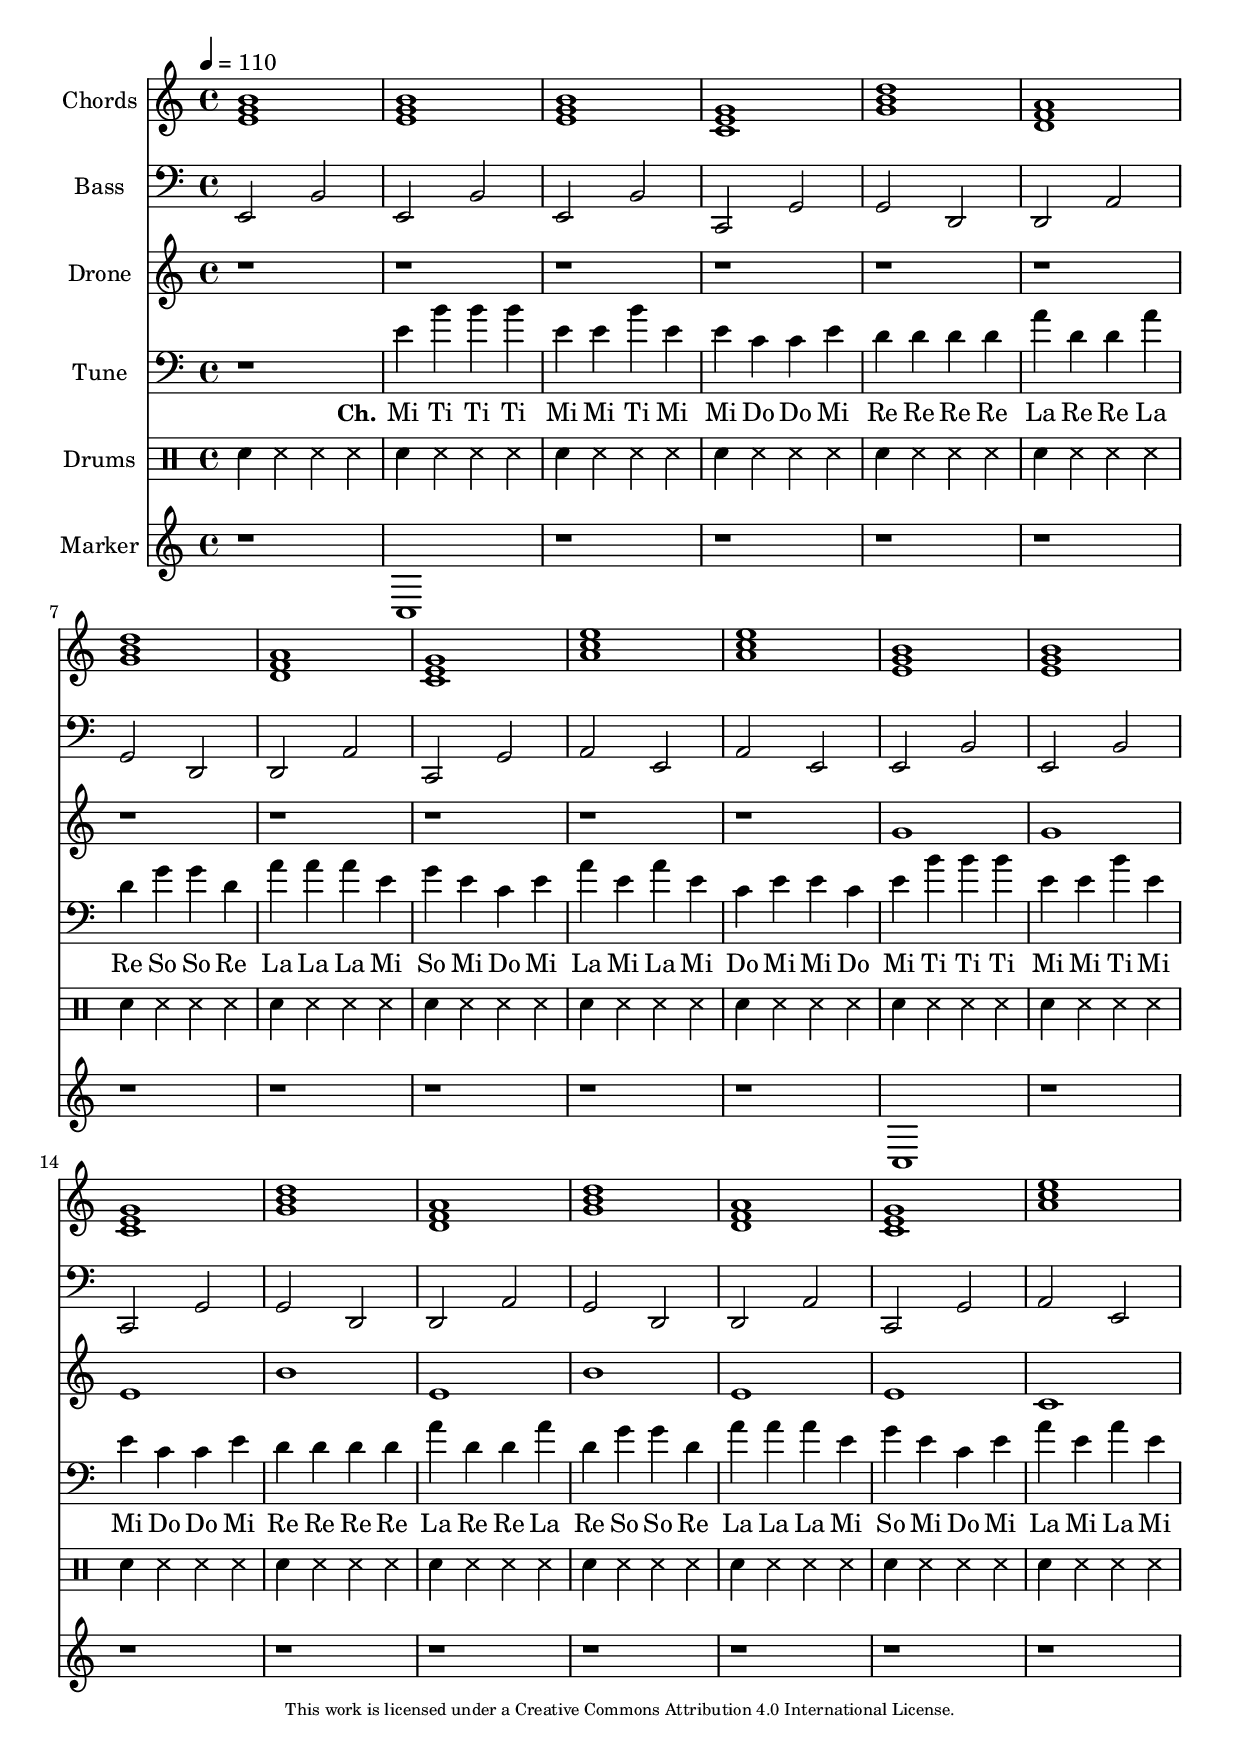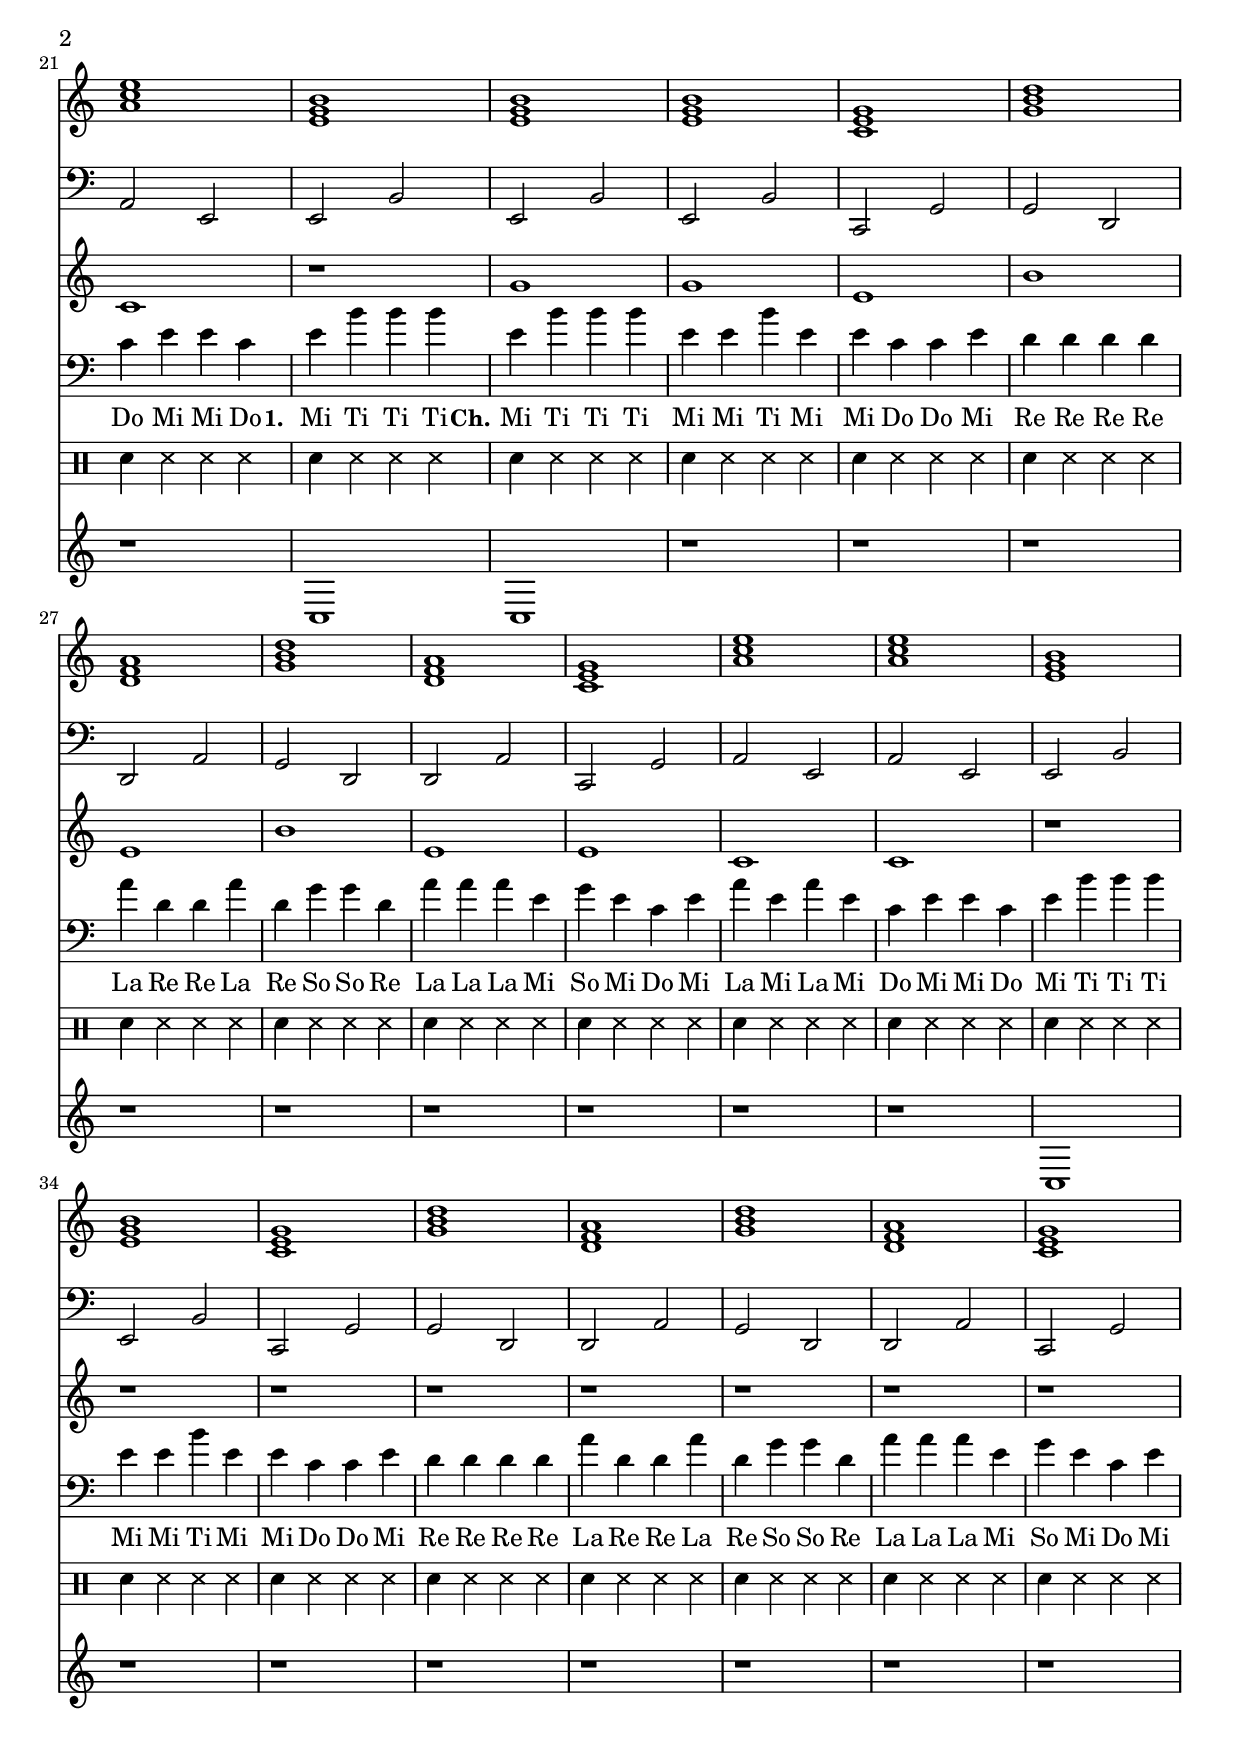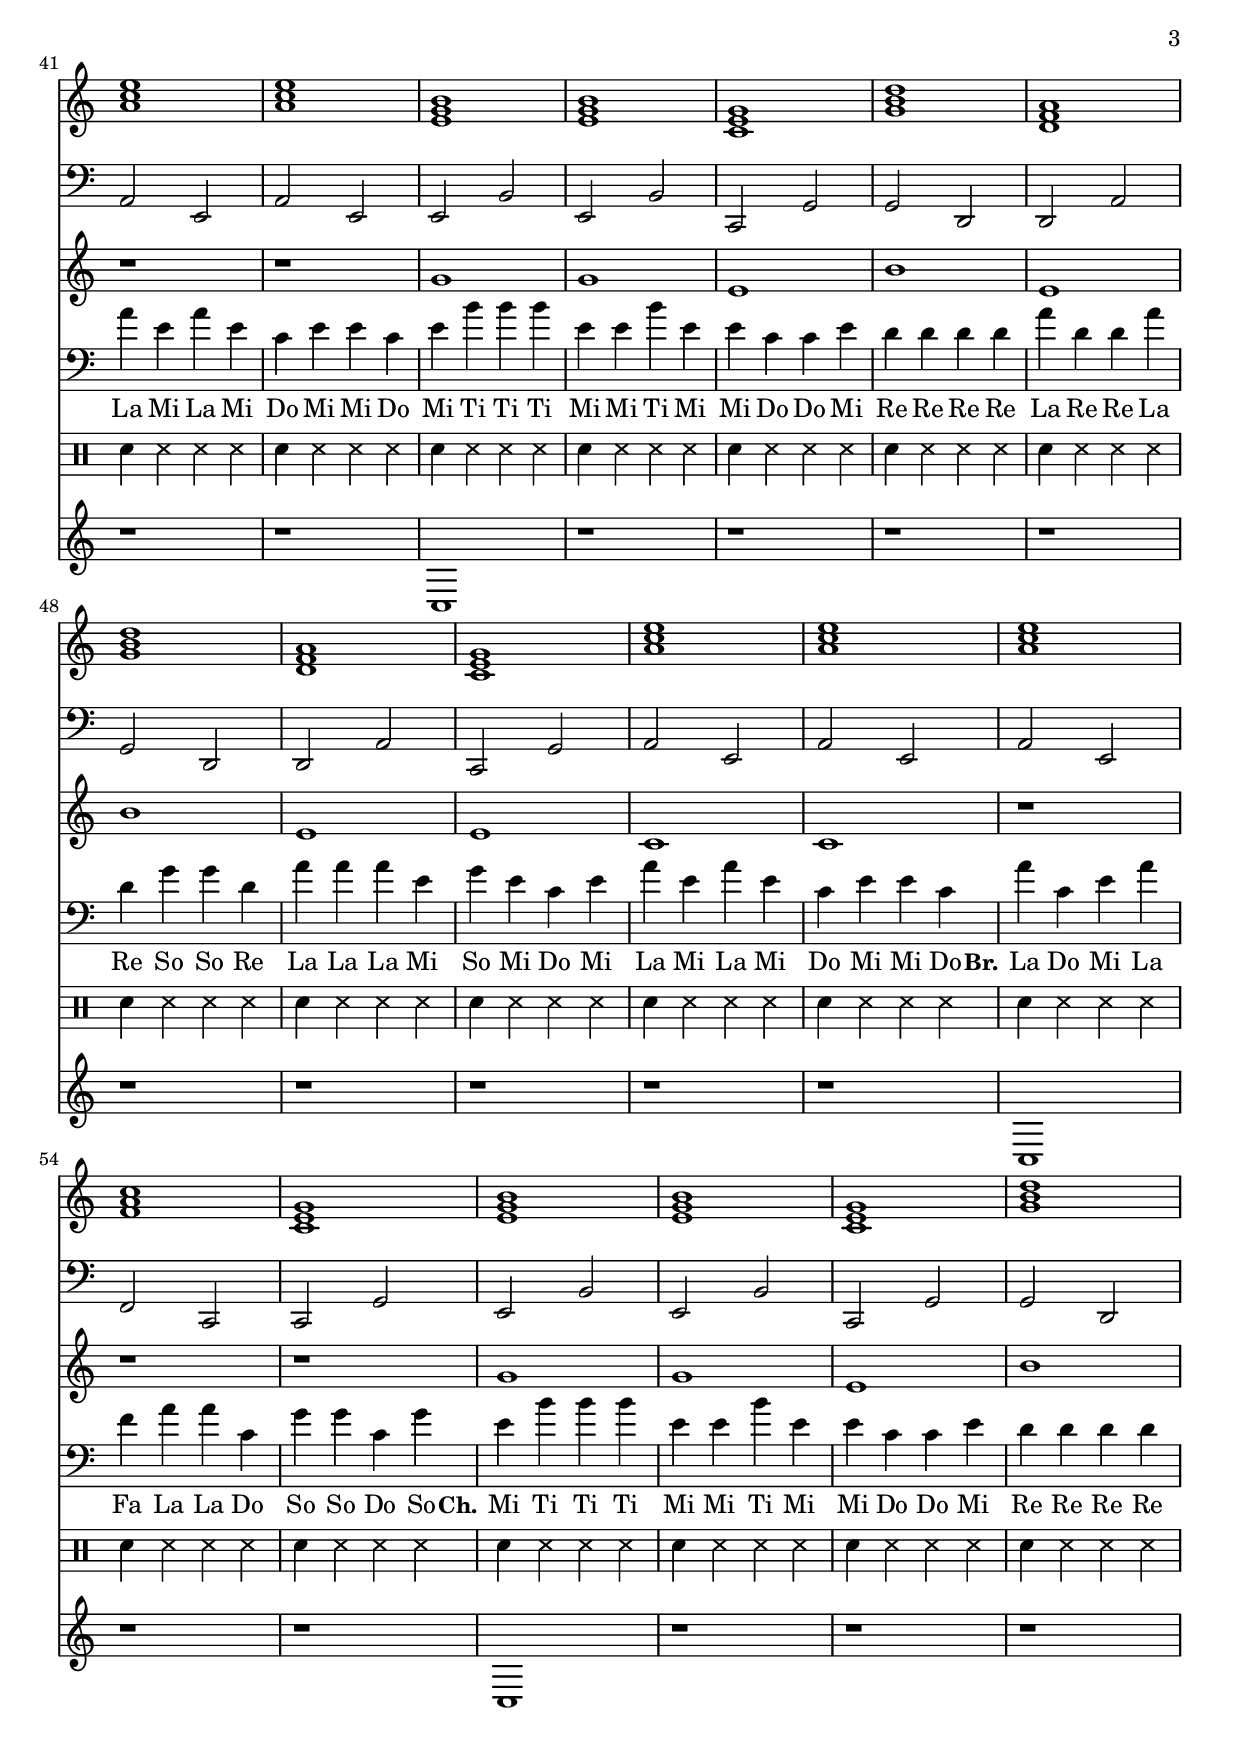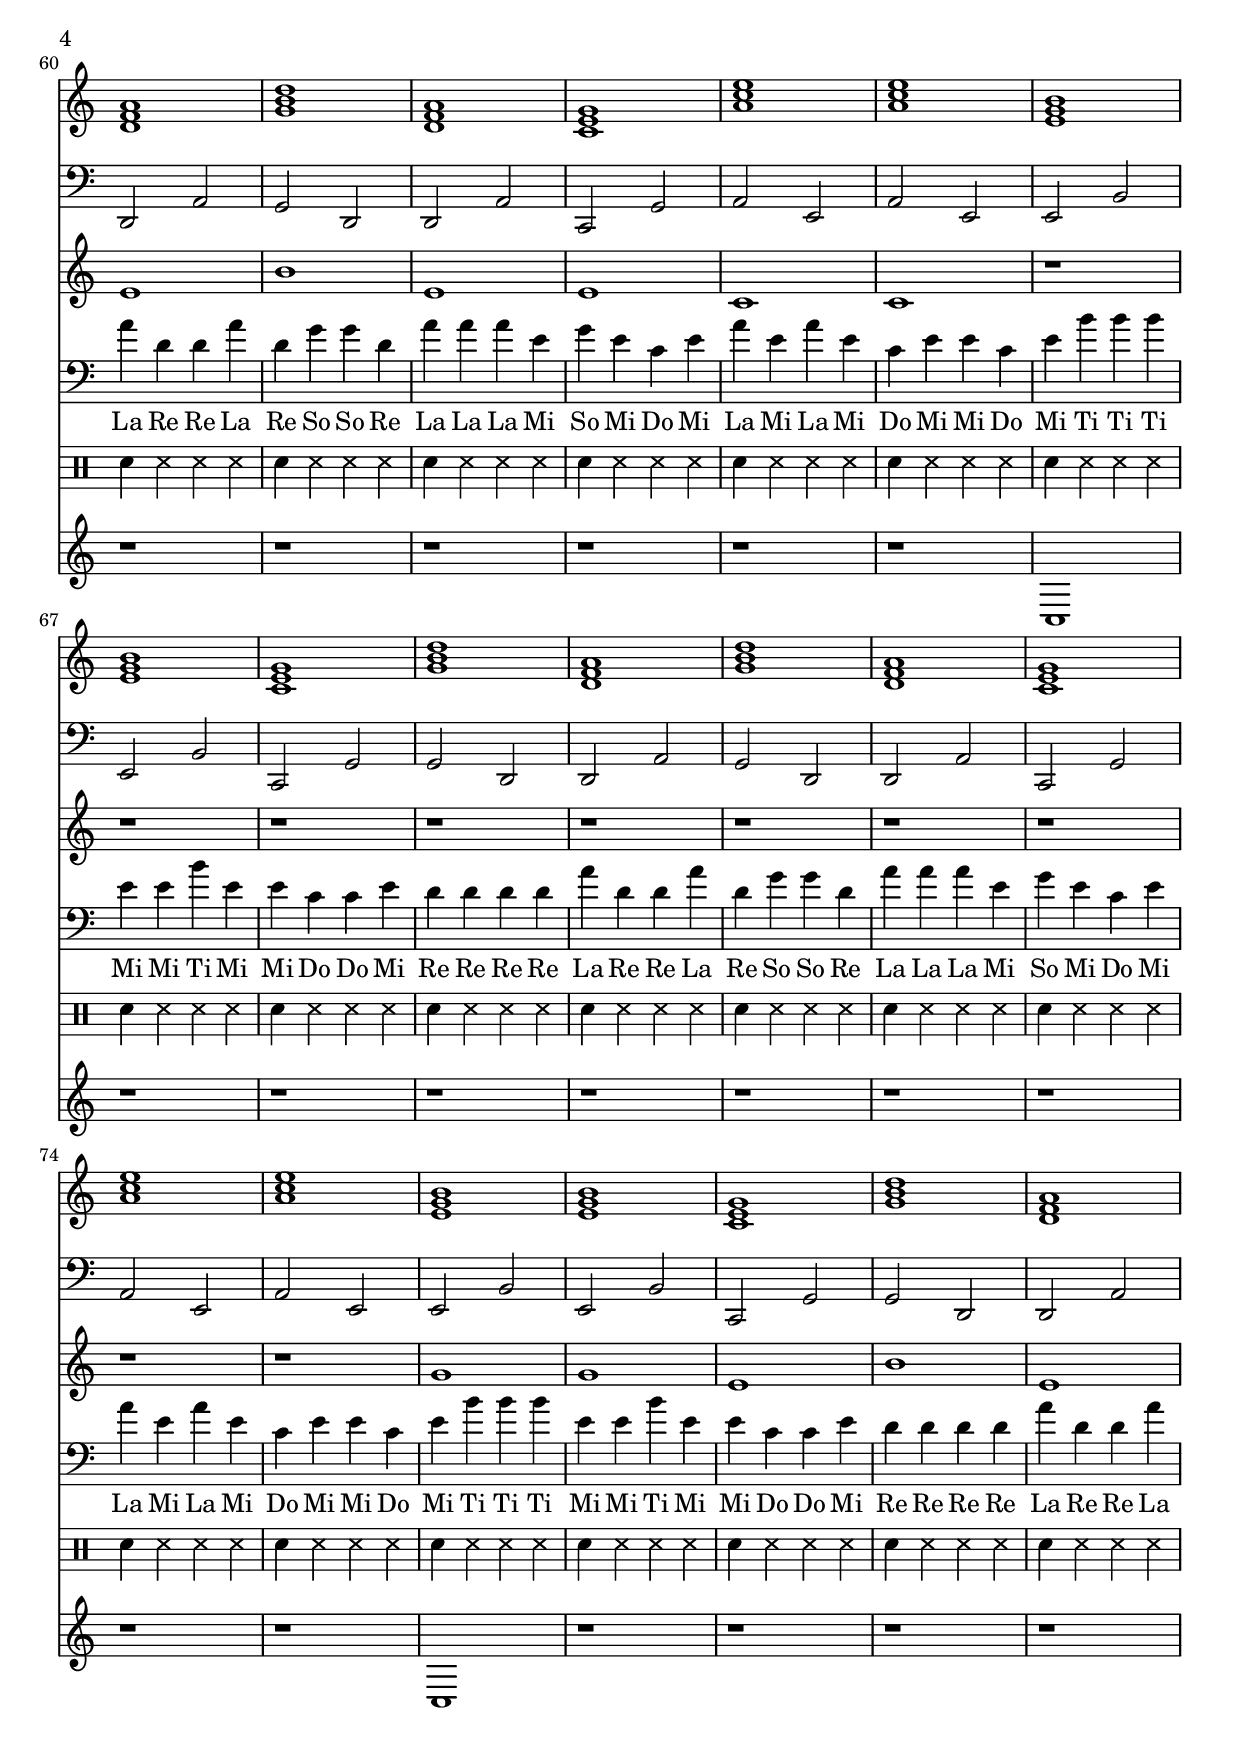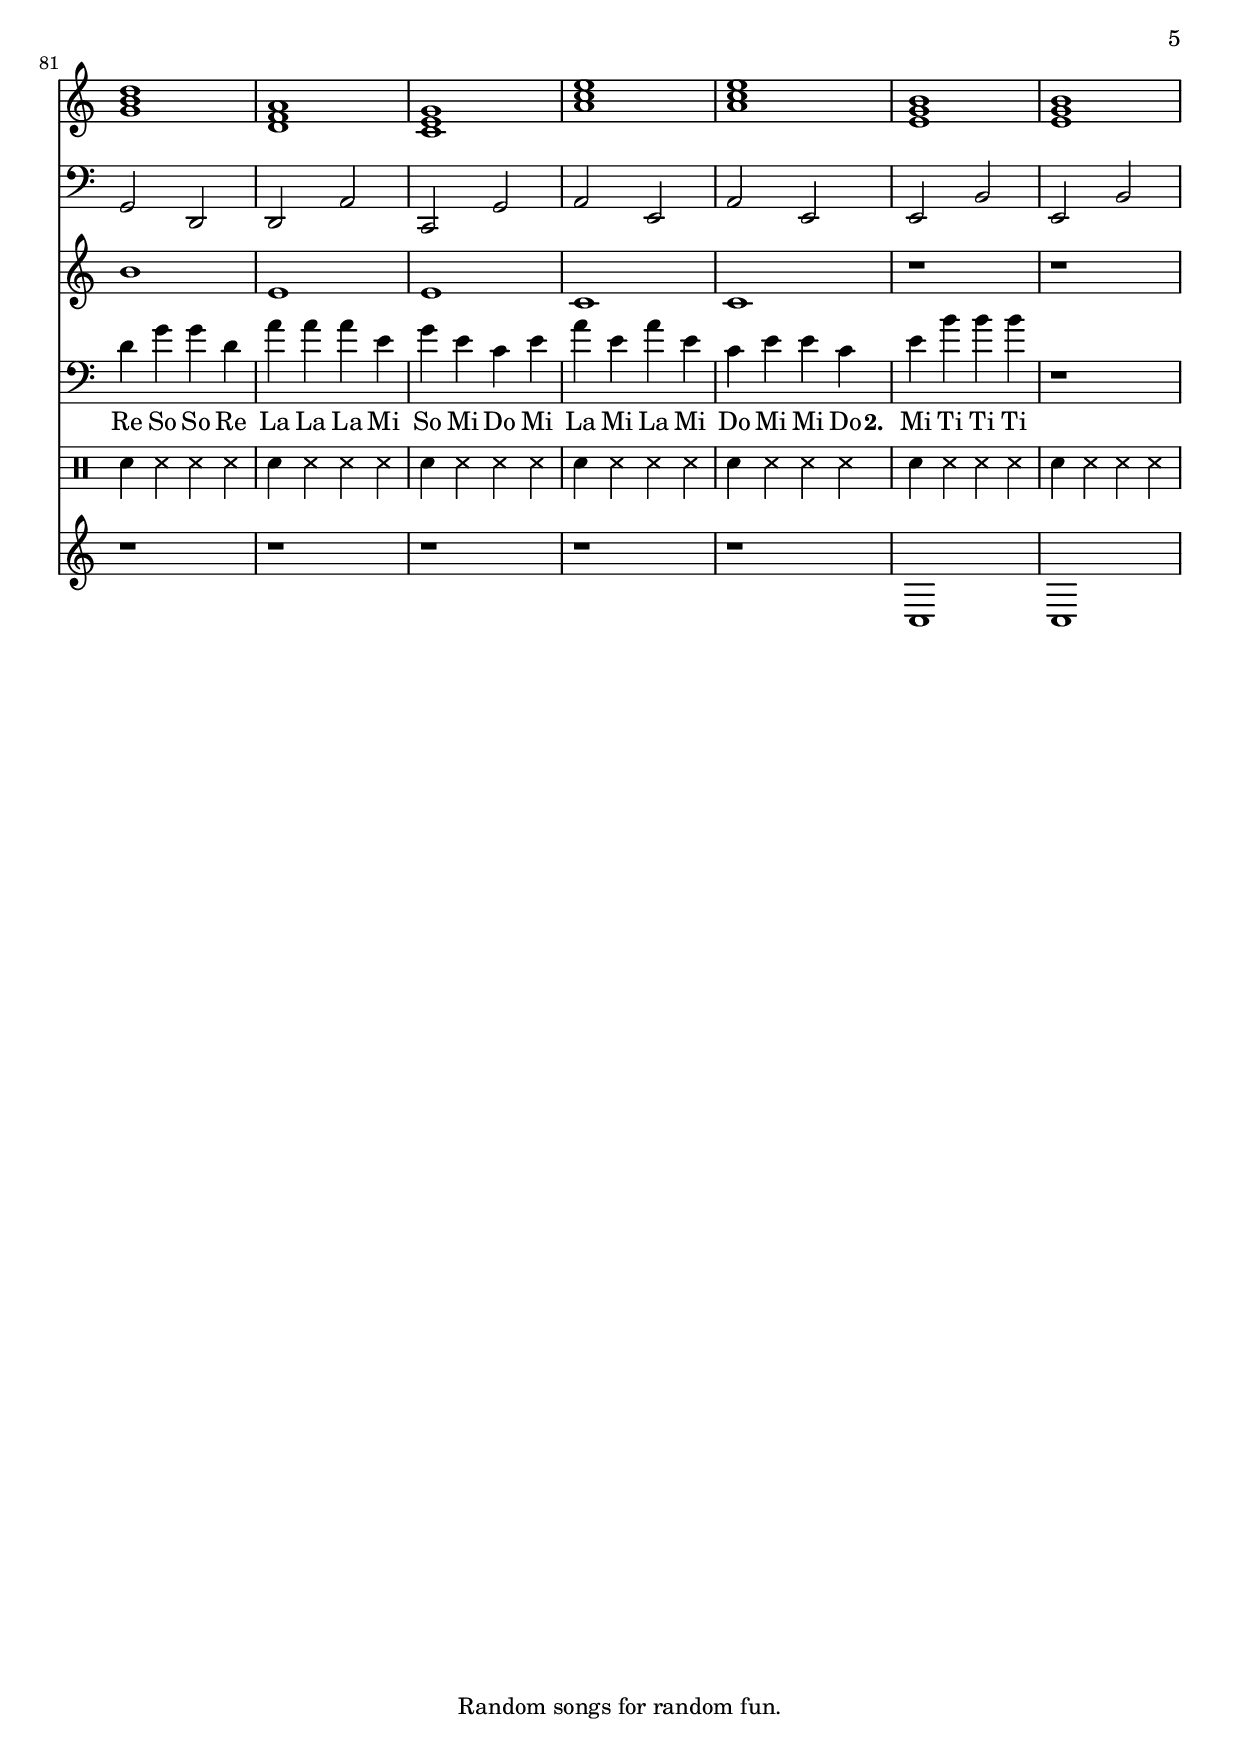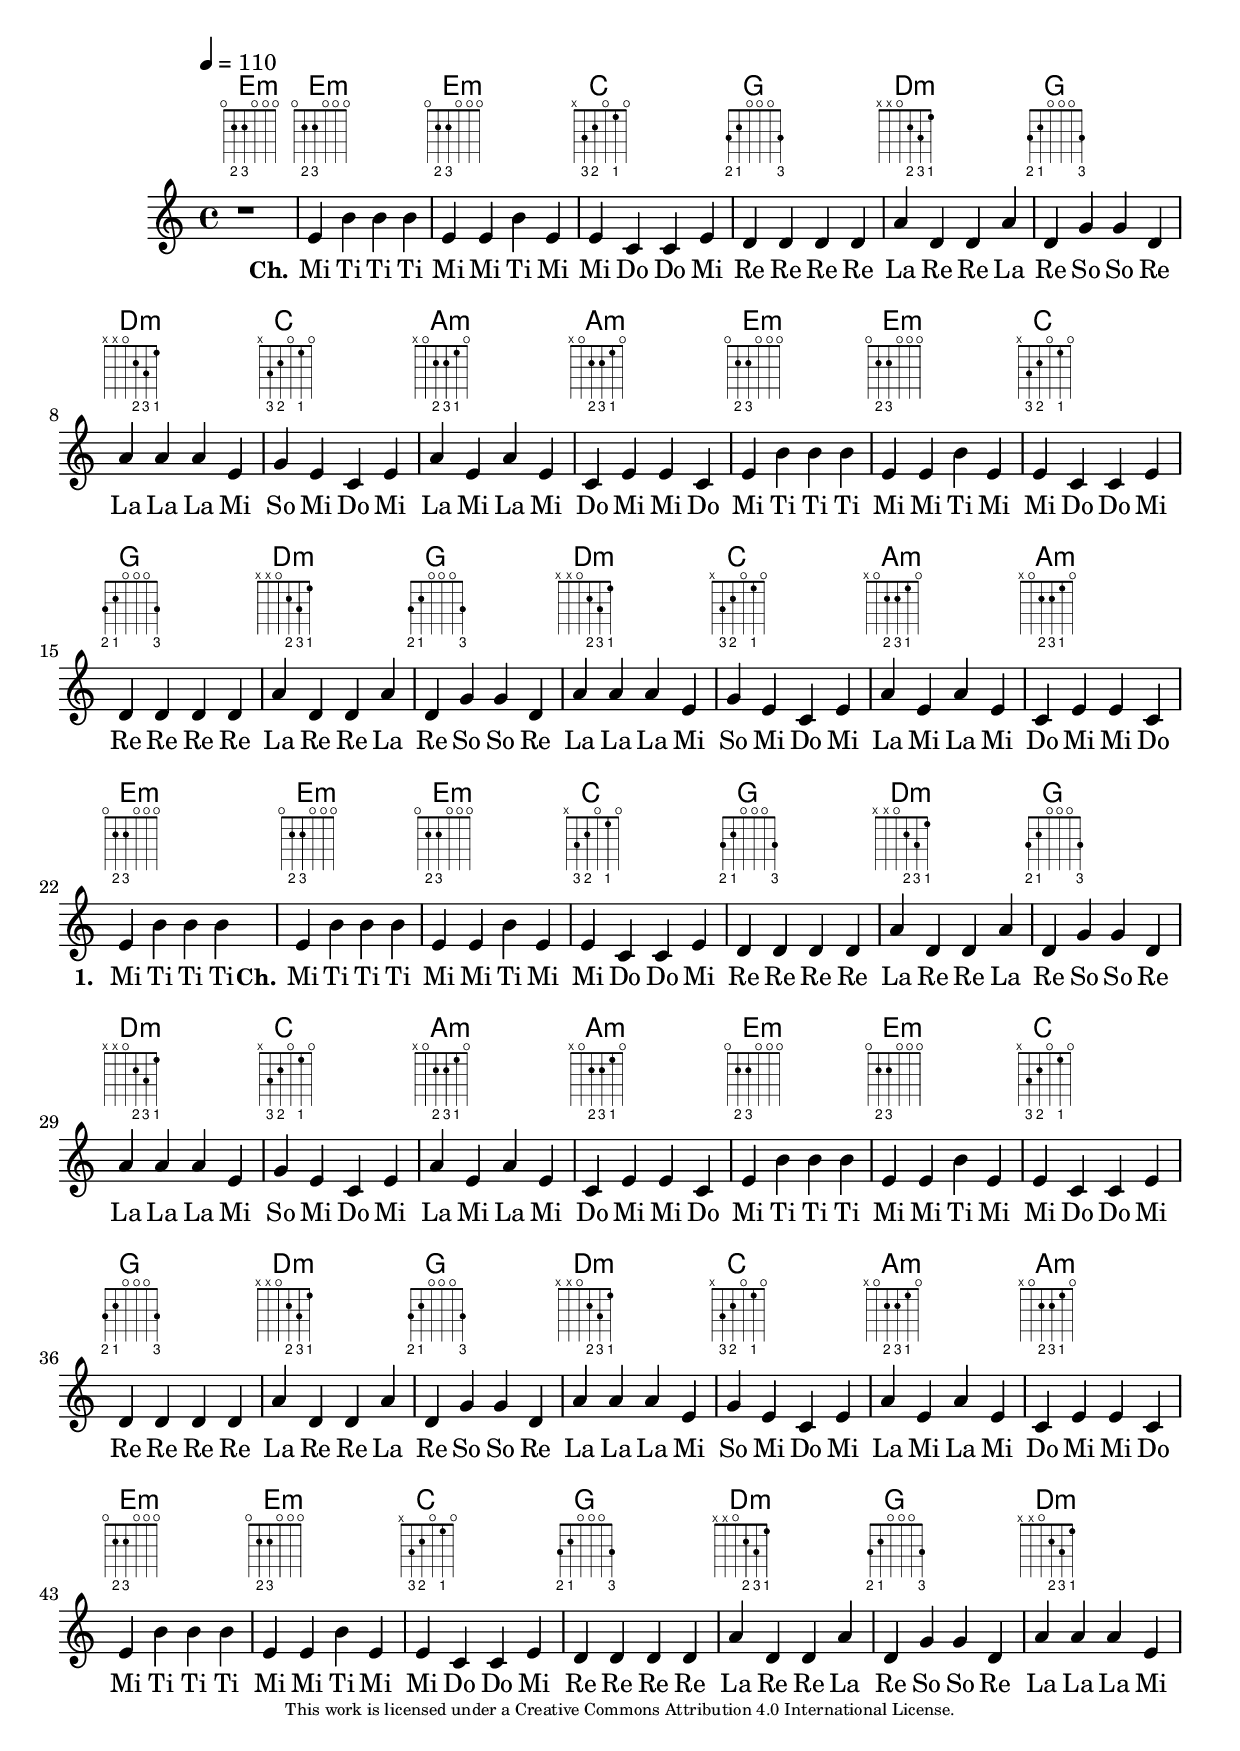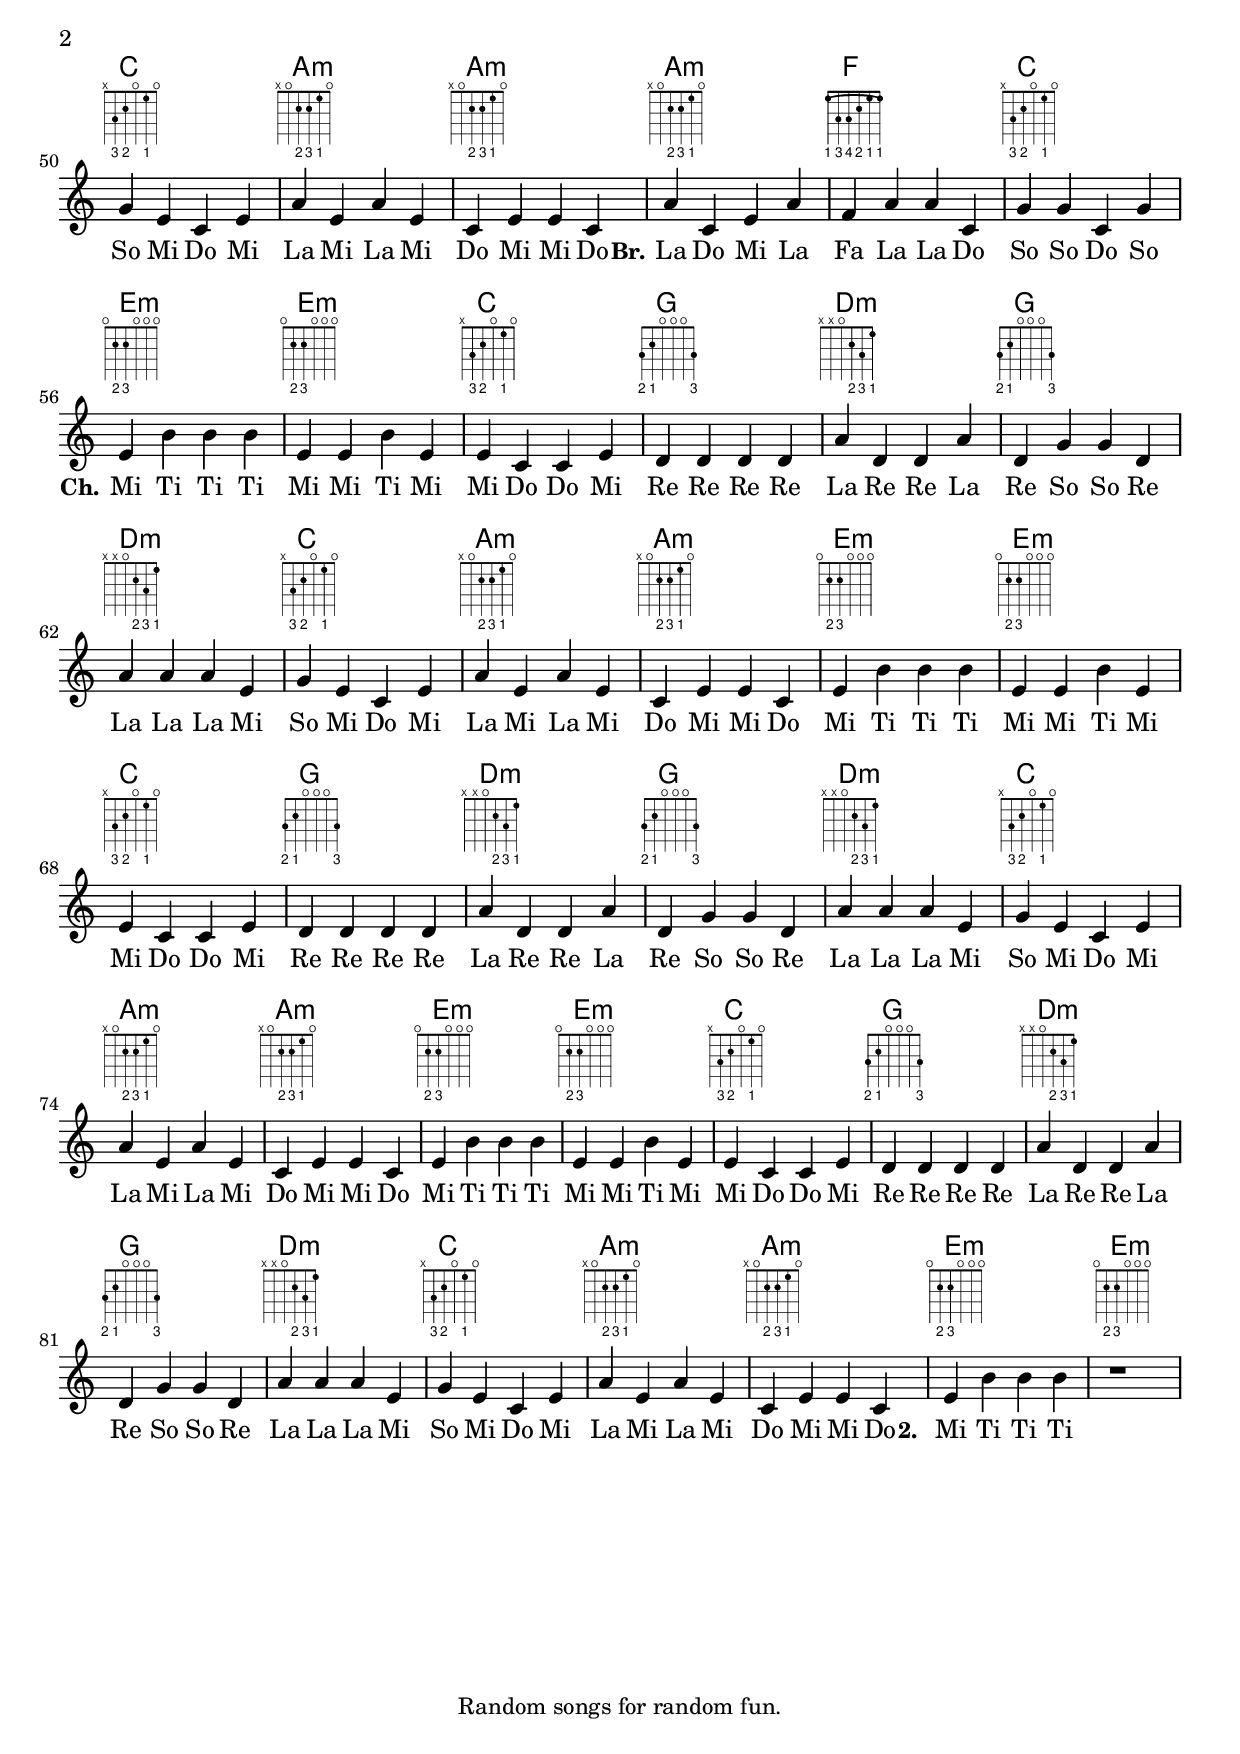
\version "2.14.2"

\include "predefined-guitar-fretboards.ly" 
\include "english.ly"

% c c1 v c1 c c1 b c1 c c1 v 
% 3 minutes, 9 seconds, or 87 bars at 110

% Verses: 2
% Choruses: 8

% Intro Chord Count: 1
% Verse Chord Count: 1
% Chorus Chord Count: 10
% Bridge Chord Count: 3
% Outro Chord Count:  1

albumTagline = \markup { Random songs for random fun. }
albumCopyright = \markup {
    \column { \line {
        \abs-fontsize #8 \column {
            \line {
              \with-url #"http://creativecommons.org/licenses/by/4.0/" {
                  This work is licensed under a Creative Commons
                  Attribution 4.0 International License.
              }
            }
        }
    }
}}


tuneGlobal = {
    \key c \major
    \time 4/4
    \tempo 4 = 110
}

chordMusic = \chordmode {
     e1:m  e1:m e1:m c1 g1 d1:m g1 d1:m c1 a1:m a1:m  e1:m e1:m c1 g1 d1:m g1 d1:m c1 a1:m a1:m  e1:m  e1:m e1:m c1 g1 d1:m g1 d1:m c1 a1:m a1:m  e1:m e1:m c1 g1 d1:m g1 d1:m c1 a1:m a1:m  e1:m e1:m c1 g1 d1:m g1 d1:m c1 a1:m a1:m  a1:m f1 c1  e1:m e1:m c1 g1 d1:m g1 d1:m c1 a1:m a1:m  e1:m e1:m c1 g1 d1:m g1 d1:m c1 a1:m a1:m  e1:m e1:m c1 g1 d1:m g1 d1:m c1 a1:m a1:m  e1:m  e1:m 
}


bassMusic = \absolute {
     e,2 b,  e,2 b, e,2 b, c,2 g, g,2 d, d,2 a, g,2 d, d,2 a, c,2 g, a,2 e, a,2 e,  e,2 b, e,2 b, c,2 g, g,2 d, d,2 a, g,2 d, d,2 a, c,2 g, a,2 e, a,2 e,  e,2 b,  e,2 b, e,2 b, c,2 g, g,2 d, d,2 a, g,2 d, d,2 a, c,2 g, a,2 e, a,2 e,  e,2 b, e,2 b, c,2 g, g,2 d, d,2 a, g,2 d, d,2 a, c,2 g, a,2 e, a,2 e,  e,2 b, e,2 b, c,2 g, g,2 d, d,2 a, g,2 d, d,2 a, c,2 g, a,2 e, a,2 e,  a,2 e, f,2 c, c,2 g,  e,2 b, e,2 b, c,2 g, g,2 d, d,2 a, g,2 d, d,2 a, c,2 g, a,2 e, a,2 e,  e,2 b, e,2 b, c,2 g, g,2 d, d,2 a, g,2 d, d,2 a, c,2 g, a,2 e, a,2 e,  e,2 b, e,2 b, c,2 g, g,2 d, d,2 a, g,2 d, d,2 a, c,2 g, a,2 e, a,2 e,  e,2 b,  e,2 b, 
}

droneMusic = \absolute {
     r1  r1 r1 r1 r1 r1 r1 r1 r1 r1 r1  g'1 g'1 e'1 b'1 e'1 b'1 e'1 e'1 c'1 c'1  r1  g'1 g'1 e'1 b'1 e'1 b'1 e'1 e'1 c'1 c'1  r1 r1 r1 r1 r1 r1 r1 r1 r1 r1  g'1 g'1 e'1 b'1 e'1 b'1 e'1 e'1 c'1 c'1  r1 r1 r1  g'1 g'1 e'1 b'1 e'1 b'1 e'1 e'1 c'1 c'1  r1 r1 r1 r1 r1 r1 r1 r1 r1 r1  g'1 g'1 e'1 b'1 e'1 b'1 e'1 e'1 c'1 c'1  r1  r1 
}

markerMusic = \absolute {
     r1  c1 r1 r1 r1 r1 r1 r1 r1 r1 r1  c1 r1 r1 r1 r1 r1 r1 r1 r1 r1  c1  c1 r1 r1 r1 r1 r1 r1 r1 r1 r1  c1 r1 r1 r1 r1 r1 r1 r1 r1 r1  c1 r1 r1 r1 r1 r1 r1 r1 r1 r1  c1 r1 r1  c1 r1 r1 r1 r1 r1 r1 r1 r1 r1  c1 r1 r1 r1 r1 r1 r1 r1 r1 r1  c1 r1 r1 r1 r1 r1 r1 r1 r1 r1  c1  c1 
}

tuneMusic = \absolute {
     r1  e'4 b'4 b'4 b'4 e'4 e'4 b'4 e'4 e'4 c'4 c'4 e'4 d'4 d'4 d'4 d'4 a'4 d'4 d'4 a'4 d'4 g'4 g'4 d'4 a'4 a'4 a'4 e'4 g'4 e'4 c'4 e'4 a'4 e'4 a'4 e'4 c'4 e'4 e'4 c'4  e'4 b'4 b'4 b'4 e'4 e'4 b'4 e'4 e'4 c'4 c'4 e'4 d'4 d'4 d'4 d'4 a'4 d'4 d'4 a'4 d'4 g'4 g'4 d'4 a'4 a'4 a'4 e'4 g'4 e'4 c'4 e'4 a'4 e'4 a'4 e'4 c'4 e'4 e'4 c'4  e'4 b'4 b'4 b'4  e'4 b'4 b'4 b'4 e'4 e'4 b'4 e'4 e'4 c'4 c'4 e'4 d'4 d'4 d'4 d'4 a'4 d'4 d'4 a'4 d'4 g'4 g'4 d'4 a'4 a'4 a'4 e'4 g'4 e'4 c'4 e'4 a'4 e'4 a'4 e'4 c'4 e'4 e'4 c'4  e'4 b'4 b'4 b'4 e'4 e'4 b'4 e'4 e'4 c'4 c'4 e'4 d'4 d'4 d'4 d'4 a'4 d'4 d'4 a'4 d'4 g'4 g'4 d'4 a'4 a'4 a'4 e'4 g'4 e'4 c'4 e'4 a'4 e'4 a'4 e'4 c'4 e'4 e'4 c'4  e'4 b'4 b'4 b'4 e'4 e'4 b'4 e'4 e'4 c'4 c'4 e'4 d'4 d'4 d'4 d'4 a'4 d'4 d'4 a'4 d'4 g'4 g'4 d'4 a'4 a'4 a'4 e'4 g'4 e'4 c'4 e'4 a'4 e'4 a'4 e'4 c'4 e'4 e'4 c'4  a'4 c'4 e'4 a'4 f'4 a'4 a'4 c'4 g'4 g'4 c'4 g'4  e'4 b'4 b'4 b'4 e'4 e'4 b'4 e'4 e'4 c'4 c'4 e'4 d'4 d'4 d'4 d'4 a'4 d'4 d'4 a'4 d'4 g'4 g'4 d'4 a'4 a'4 a'4 e'4 g'4 e'4 c'4 e'4 a'4 e'4 a'4 e'4 c'4 e'4 e'4 c'4  e'4 b'4 b'4 b'4 e'4 e'4 b'4 e'4 e'4 c'4 c'4 e'4 d'4 d'4 d'4 d'4 a'4 d'4 d'4 a'4 d'4 g'4 g'4 d'4 a'4 a'4 a'4 e'4 g'4 e'4 c'4 e'4 a'4 e'4 a'4 e'4 c'4 e'4 e'4 c'4  e'4 b'4 b'4 b'4 e'4 e'4 b'4 e'4 e'4 c'4 c'4 e'4 d'4 d'4 d'4 d'4 a'4 d'4 d'4 a'4 d'4 g'4 g'4 d'4 a'4 a'4 a'4 e'4 g'4 e'4 c'4 e'4 a'4 e'4 a'4 e'4 c'4 e'4 e'4 c'4  e'4 b'4 b'4 b'4  r1 
}

drumMusic = \drummode {
     sn4 ss ss ss  sn4 ss ss ss sn4 ss ss ss sn4 ss ss ss sn4 ss ss ss sn4 ss ss ss sn4 ss ss ss sn4 ss ss ss sn4 ss ss ss sn4 ss ss ss sn4 ss ss ss  sn4 ss ss ss sn4 ss ss ss sn4 ss ss ss sn4 ss ss ss sn4 ss ss ss sn4 ss ss ss sn4 ss ss ss sn4 ss ss ss sn4 ss ss ss sn4 ss ss ss  sn4 ss ss ss  sn4 ss ss ss sn4 ss ss ss sn4 ss ss ss sn4 ss ss ss sn4 ss ss ss sn4 ss ss ss sn4 ss ss ss sn4 ss ss ss sn4 ss ss ss sn4 ss ss ss  sn4 ss ss ss sn4 ss ss ss sn4 ss ss ss sn4 ss ss ss sn4 ss ss ss sn4 ss ss ss sn4 ss ss ss sn4 ss ss ss sn4 ss ss ss sn4 ss ss ss  sn4 ss ss ss sn4 ss ss ss sn4 ss ss ss sn4 ss ss ss sn4 ss ss ss sn4 ss ss ss sn4 ss ss ss sn4 ss ss ss sn4 ss ss ss sn4 ss ss ss  sn4 ss ss ss sn4 ss ss ss sn4 ss ss ss  sn4 ss ss ss sn4 ss ss ss sn4 ss ss ss sn4 ss ss ss sn4 ss ss ss sn4 ss ss ss sn4 ss ss ss sn4 ss ss ss sn4 ss ss ss sn4 ss ss ss  sn4 ss ss ss sn4 ss ss ss sn4 ss ss ss sn4 ss ss ss sn4 ss ss ss sn4 ss ss ss sn4 ss ss ss sn4 ss ss ss sn4 ss ss ss sn4 ss ss ss  sn4 ss ss ss sn4 ss ss ss sn4 ss ss ss sn4 ss ss ss sn4 ss ss ss sn4 ss ss ss sn4 ss ss ss sn4 ss ss ss sn4 ss ss ss sn4 ss ss ss  sn4 ss ss ss  sn4 ss ss ss 
}

lyricsChorus = \lyricmode {
    \set stanza = #"Ch."
    Mi Ti Ti Ti Mi Mi Ti Mi Mi Do Do Mi Re Re Re Re La Re Re La Re So So Re La La La Mi So Mi Do Mi La Mi La Mi Do Mi Mi Do 
}

lyricsVerseA = \lyricmode {
    \set stanza = #"1. "
    Mi Ti Ti Ti 
}

lyricsVerseB = \lyricmode {
    \set stanza = #"2. "
    Mi Ti Ti Ti 
}


lyricsBridge = \lyricmode {
    \set stanza = #"Br."
    La Do Mi La Fa La La Do So So Do So 
}

\book { 
\bookOutputSuffix "import"
\header {
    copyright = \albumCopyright
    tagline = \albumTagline
}

\score {
    <<
        \new Staff {
            \set Staff.midiInstrument = #"acoustic guitar (steel)" 
            \set Staff.instrumentName = #"Chords"
            \tuneGlobal
            \chordMusic
        } 
        \new Staff {
            \clef bass
            \set Staff.midiInstrument = #"acoustic bass"
            \set Staff.instrumentName = #"Bass"
            \tuneGlobal
            \bassMusic
        } 
        \new Staff {
            \set Staff.instrumentName = #"Drone"
            \set Staff.midiInstrument = #"tubular bells"
            \droneMusic
        }
        \new Staff <<
            \clef bass
            \set Staff.instrumentName = #"Tune"
            \set Staff.midiInstrument = #"flute" 
            \new Voice = "tune" { \tuneGlobal \tuneMusic }
        >>
        \new Lyrics \lyricsto "tune" {
             \lyricsChorus \lyricsChorus \lyricsVerseA \lyricsChorus \lyricsChorus \lyricsChorus \lyricsBridge \lyricsChorus \lyricsChorus \lyricsChorus \lyricsVerseB
        }
        \new DrumStaff <<
            \set Staff.instrumentName = #"Drums"
            \drummode {
                \drumMusic
            }
        >>
        \new Staff {
            \set Staff.instrumentName = #"Marker"
            \set Staff.midiInstrument = #"telephone ring"
            \markerMusic
        }
    >>
    \layout { }

    \midi {
    }
}
}

\book { 
\bookOutputSuffix "lead"
\header {
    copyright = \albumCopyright
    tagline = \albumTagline
}

\score {
    <<
    \new ChordNames {
        \chordMusic
    } 
    \new FretBoards {
        \set Staff.midiInstrument = #"acoustic guitar (steel)" 
        \set Staff.stringTunings = #guitar-tuning
        \tuneGlobal
        \chordMusic
    }
    \new Staff <<
        \set Staff.midiInstrument = #"xylophone"
        \new Voice = "tune" { \tuneGlobal \tuneMusic }
    >>
    \new Lyrics \lyricsto "tune" {
         \lyricsChorus \lyricsChorus \lyricsVerseA \lyricsChorus \lyricsChorus \lyricsChorus \lyricsBridge \lyricsChorus \lyricsChorus \lyricsChorus \lyricsVerseB
    }
    >>

    \layout { } 
}
}
